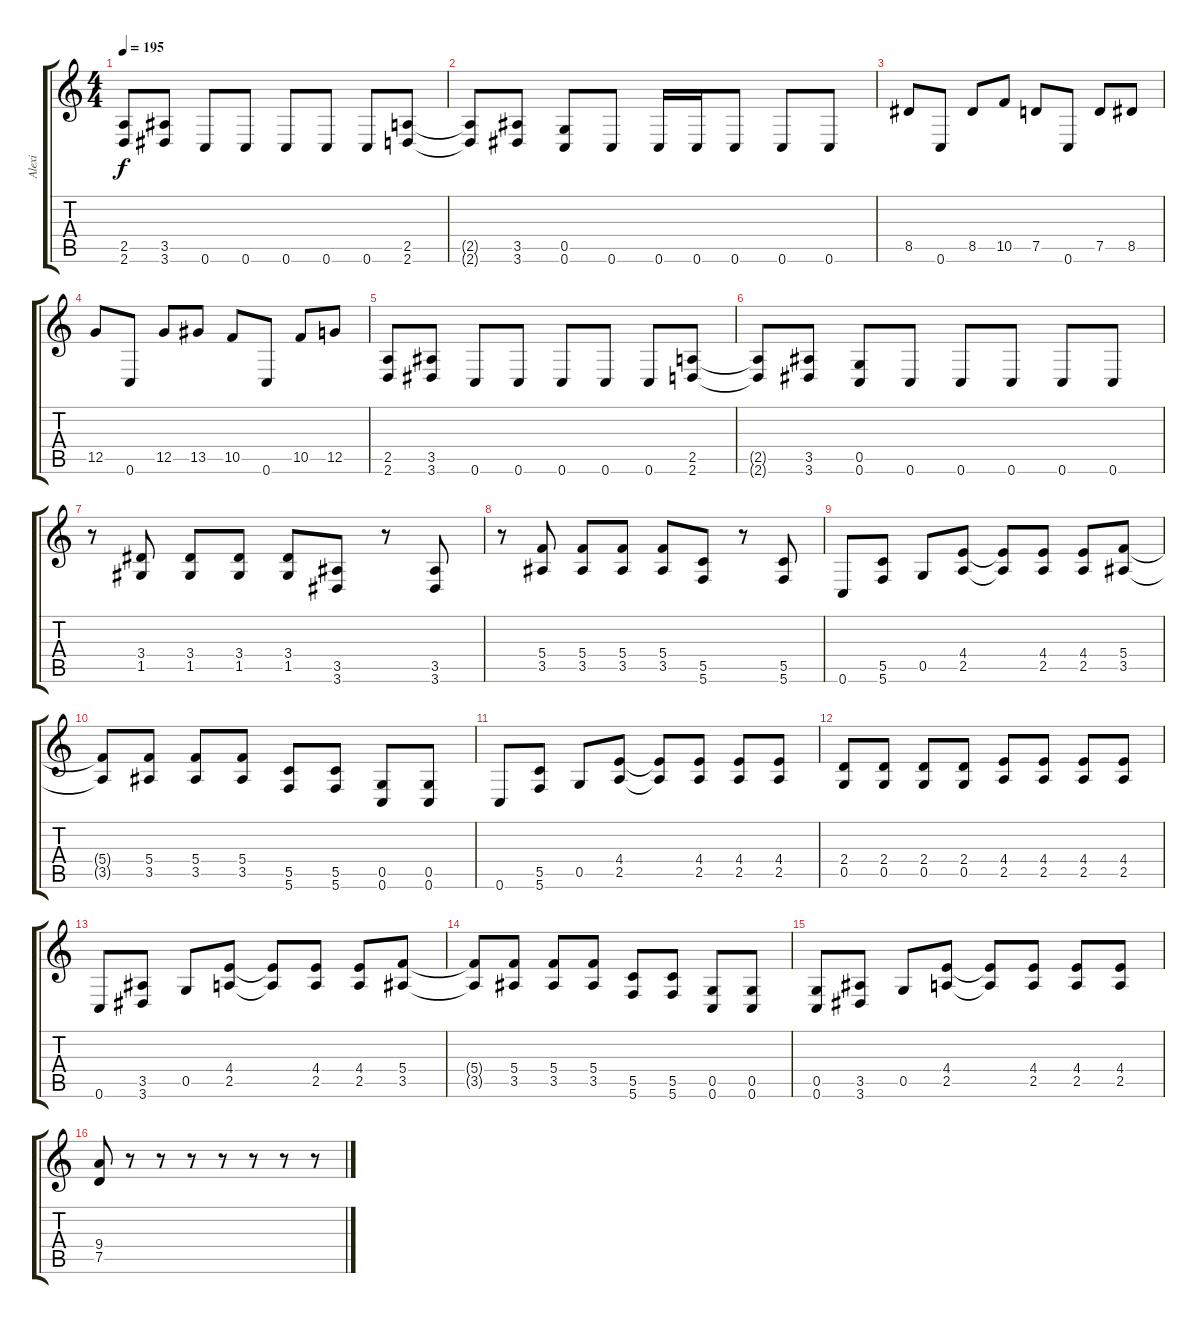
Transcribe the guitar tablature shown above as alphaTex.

\track ("Alexi" "Alexi") {instrument distortionguitar}
\staff {score tabs}
\tuning (D4 A3 F3 C3 G2 C2) {hide}
\ts (4 4)
\tempo 195
\clef g2
\ks c
(2.5 2.6).8{dy f} (3.5 3.6).8 0.6.8 0.6.8 0.6.8 0.6.8 0.6.8 (2.5 2.6).8 |
(2.5{t} 2.6{t}).8 (3.5 3.6).8 (0.5 0.6).8 0.6.8 0.6.16 0.6.16 0.6.8 0.6.8 0.6.8 |
8.5.8 0.6.8 8.5.8 10.5.8 7.5.8 0.6.8 7.5.8 8.5.8 |
12.5.8 0.6.8 12.5.8 13.5.8 10.5.8 0.6.8 10.5.8 12.5.8 |
(2.5 2.6).8 (3.5 3.6).8 0.6.8 0.6.8 0.6.8 0.6.8 0.6.8 (2.5 2.6).8 |
(2.5{t} 2.6{t}).8 (3.5 3.6).8 (0.5 0.6).8 0.6.8 0.6.8 0.6.8 0.6.8 0.6.8 |
r.8 (3.4 1.5).8 (3.4 1.5).8 (3.4 1.5).8 (3.4 1.5).8 (3.5 3.6).8 r.8 (3.5 3.6).8 |
r.8 (5.4 3.5).8 (5.4 3.5).8 (5.4 3.5).8 (5.4 3.5).8 (5.5 5.6).8 r.8 (5.5 5.6).8 |
0.6.8{volume 11} (5.5 5.6).8 0.5.8 (4.4 2.5).8 (4.4{t} 2.5{t}).8 (4.4 2.5).8 (4.4 2.5).8 (5.4 3.5).8 |
(5.4{t} 3.5{t}).8 (5.4 3.5).8 (5.4 3.5).8 (5.4 3.5).8 (5.5 5.6).8 (5.5 5.6).8 (0.5 0.6).8 (0.5 0.6).8 |
0.6.8{volume 11} (5.5 5.6).8 0.5.8 (4.4 2.5).8 (4.4{t} 2.5{t}).8 (4.4 2.5).8 (4.4 2.5).8 (4.4 2.5).8 |
(2.4 0.5).8 (2.4 0.5).8 (2.4 0.5).8 (2.4 0.5).8 (4.4 2.5).8 (4.4 2.5).8 (4.4 2.5).8 (4.4 2.5).8 |
0.6.8{volume 11} (3.5 3.6).8 0.5.8 (4.4 2.5).8 (4.4{t} 2.5{t}).8 (4.4 2.5).8 (4.4 2.5).8 (5.4 3.5).8 |
(5.4{t} 3.5{t}).8 (5.4 3.5).8 (5.4 3.5).8 (5.4 3.5).8 (5.5 5.6).8 (5.5 5.6).8 (0.5 0.6).8 (0.5 0.6).8 |
(0.5 0.6).8 (3.5 3.6).8 0.5.8 (4.4 2.5).8 (4.4{t} 2.5{t}).8 (4.4 2.5).8 (4.4 2.5).8 (4.4 2.5).8 |
(9.4 7.5).8 r.8 r.8 r.8 r.8 r.8 r.8 r.8
